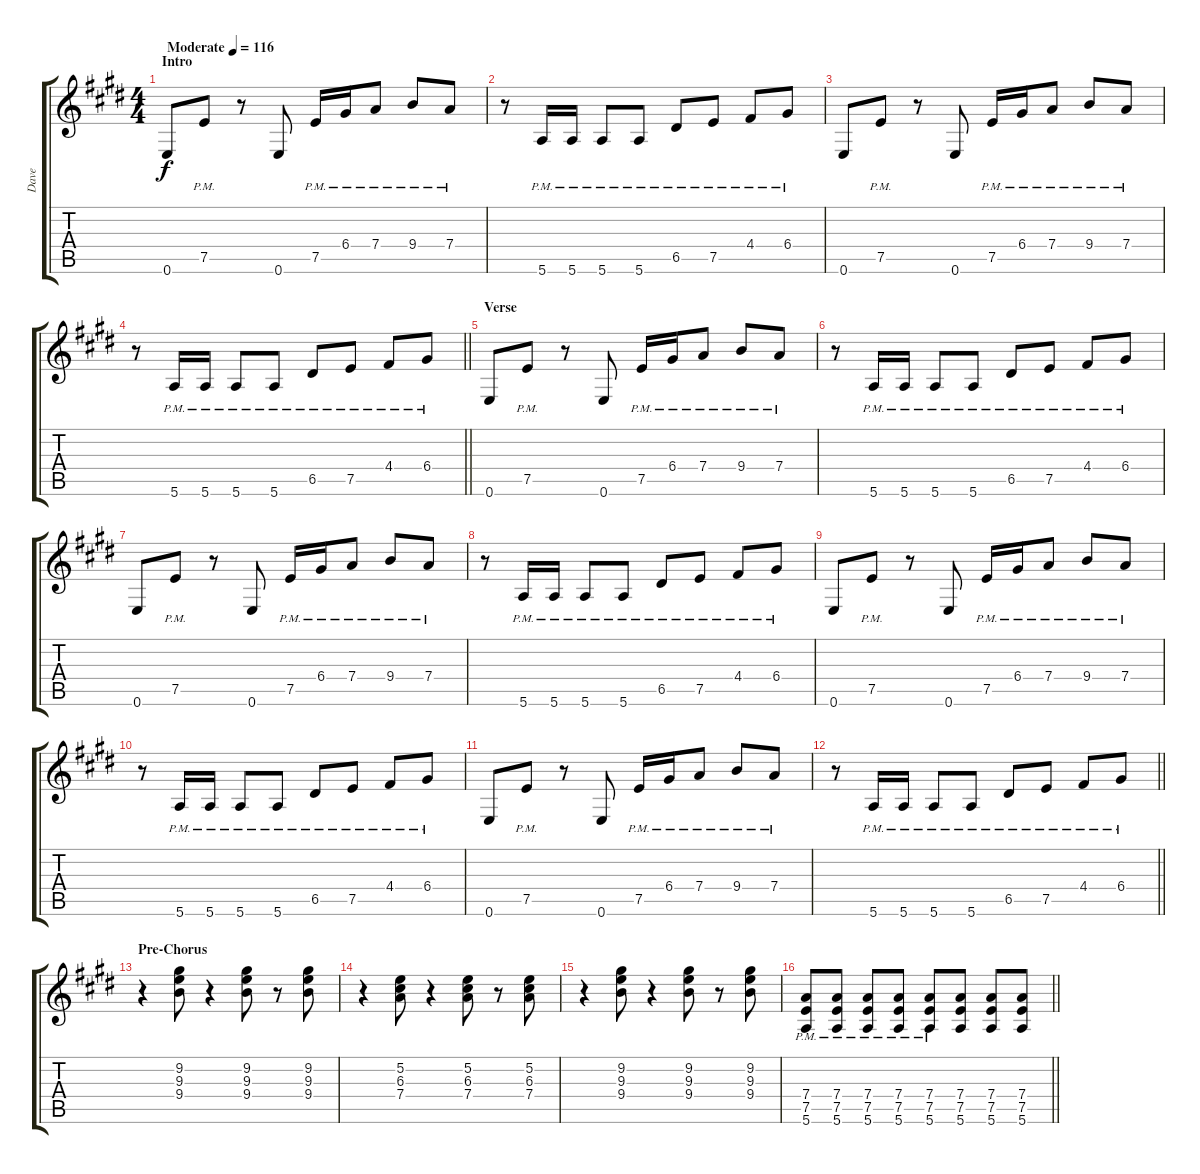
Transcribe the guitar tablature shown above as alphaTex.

\track ("Dave" "Dave") {instrument distortionguitar}
\staff {score tabs}
\tuning (E4 B3 G3 D3 A2 E2) {hide}
\ts (4 4)
\section ("" "Intro")
\tempo (116 "Moderate")
\clef g2
\ks e
0.6.8{dy f instrument electricguitarclean} 7.5{pm}.8 r.8 0.6.8 7.5{pm}.16 6.4{pm}.16 7.4{pm}.8 9.4{pm}.8 7.4{pm}.8 |
r.8 5.6{pm}.16 5.6{pm}.16 5.6{pm}.8 5.6{pm}.8 6.5{pm}.8 7.5{pm}.8 4.4{pm}.8 6.4{pm}.8 |
0.6.8 7.5{pm}.8 r.8 0.6.8 7.5{pm}.16 6.4{pm}.16 7.4{pm}.8 9.4{pm}.8 7.4{pm}.8 |
\barLineRight lightlight
r.8 5.6{pm}.16 5.6{pm}.16 5.6{pm}.8 5.6{pm}.8 6.5{pm}.8 7.5{pm}.8 4.4{pm}.8 6.4{pm}.8 |
\section ("" "Verse")
0.6.8 7.5{pm}.8 r.8 0.6.8 7.5{pm}.16 6.4{pm}.16 7.4{pm}.8 9.4{pm}.8 7.4{pm}.8 |
r.8 5.6{pm}.16 5.6{pm}.16 5.6{pm}.8 5.6{pm}.8 6.5{pm}.8 7.5{pm}.8 4.4{pm}.8 6.4{pm}.8 |
0.6.8 7.5{pm}.8 r.8 0.6.8 7.5{pm}.16 6.4{pm}.16 7.4{pm}.8 9.4{pm}.8 7.4{pm}.8 |
r.8 5.6{pm}.16 5.6{pm}.16 5.6{pm}.8 5.6{pm}.8 6.5{pm}.8 7.5{pm}.8 4.4{pm}.8 6.4{pm}.8 |
0.6.8 7.5{pm}.8 r.8 0.6.8 7.5{pm}.16 6.4{pm}.16 7.4{pm}.8 9.4{pm}.8 7.4{pm}.8 |
r.8 5.6{pm}.16 5.6{pm}.16 5.6{pm}.8 5.6{pm}.8 6.5{pm}.8 7.5{pm}.8 4.4{pm}.8 6.4{pm}.8 |
0.6.8 7.5{pm}.8 r.8 0.6.8 7.5{pm}.16 6.4{pm}.16 7.4{pm}.8 9.4{pm}.8 7.4{pm}.8 |
\barLineRight lightlight
r.8 5.6{pm}.16 5.6{pm}.16 5.6{pm}.8 5.6{pm}.8 6.5{pm}.8 7.5{pm}.8 4.4{pm}.8 6.4{pm}.8 |
\section ("" "Pre-Chorus")
r.4{instrument distortionguitar} (9.2 9.3 9.4).8 r.4 (9.2 9.3 9.4).8 r.8 (9.2 9.3 9.4).8 |
r.4 (5.2 6.3 7.4).8 r.4 (5.2 6.3 7.4).8 r.8 (5.2 6.3 7.4).8 |
r.4 (9.2 9.3 9.4).8 r.4 (9.2 9.3 9.4).8 r.8 (9.2 9.3 9.4).8 |
\barLineRight lightlight
(7.4{pm} 7.5{pm} 5.6{pm}).8 (7.4{pm} 7.5{pm} 5.6{pm}).8 (7.4{pm} 7.5{pm} 5.6{pm}).8 (7.4{pm} 7.5{pm} 5.6{pm}).8 (7.4{pm} 7.5{pm} 5.6{pm}).8 (7.4 7.5 5.6).8 (7.4 7.5 5.6).8 (7.4 7.5 5.6).8
